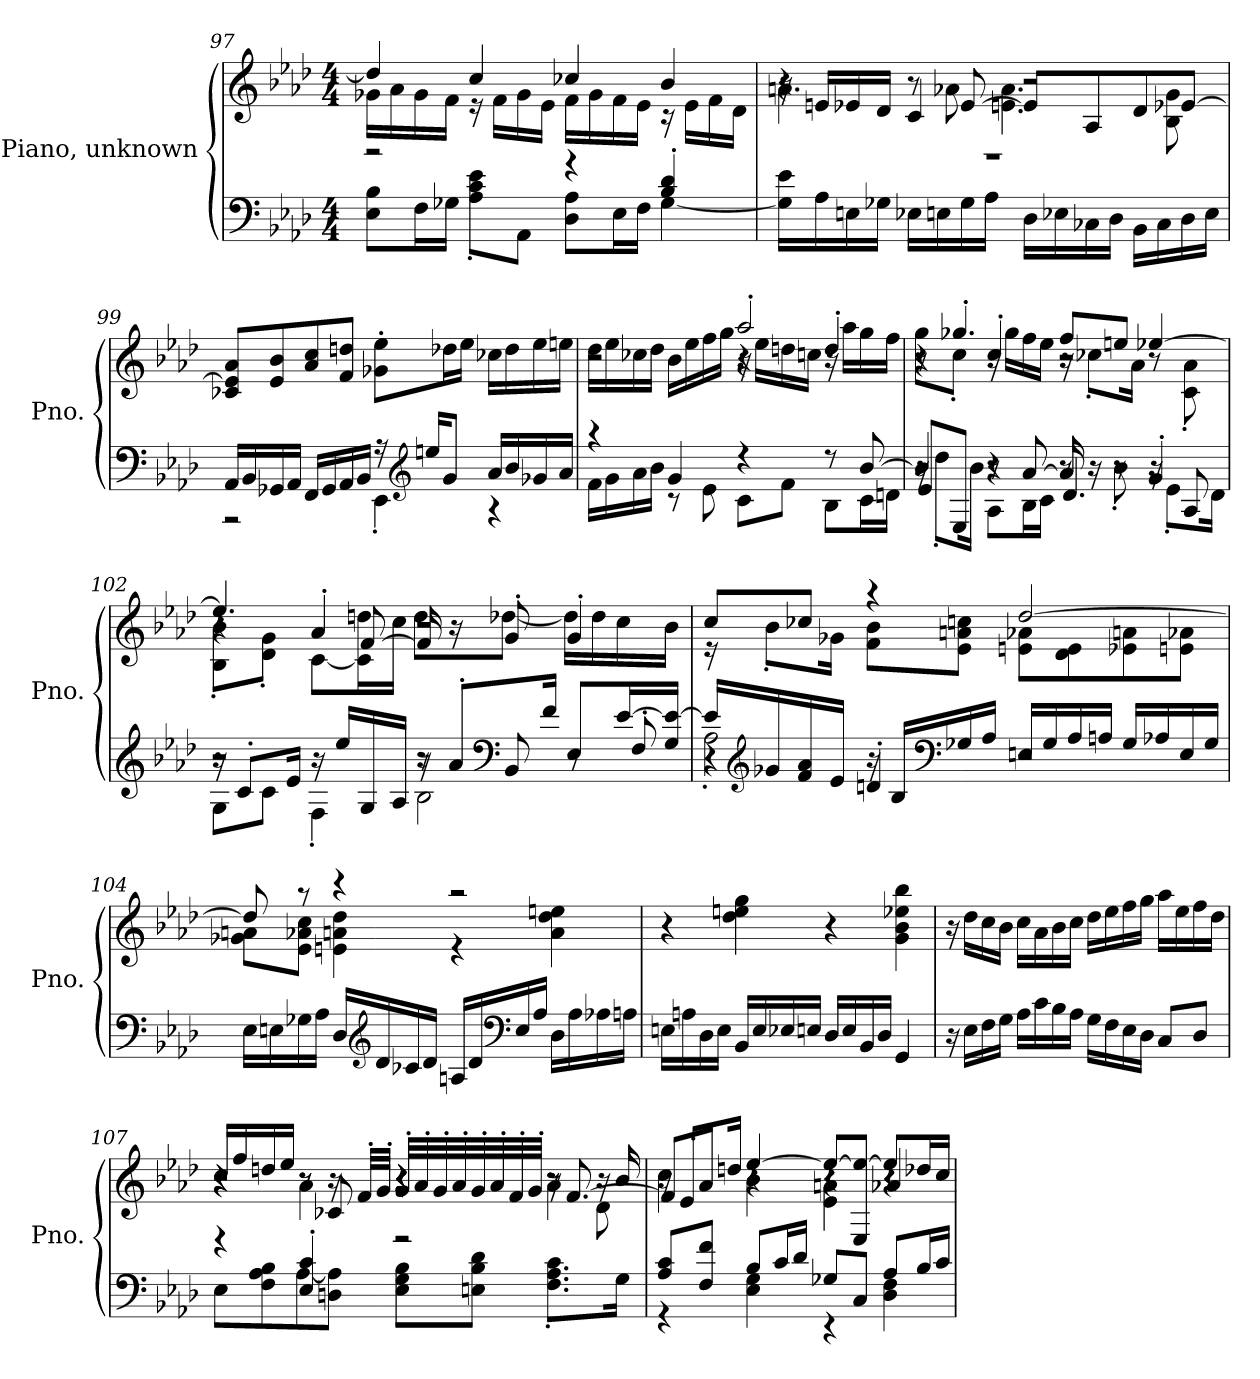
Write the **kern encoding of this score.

**kern	**kern
*part1	*part1
*staff2	*staff1
*I"Piano, unknown	*
*I'Pno.	*
*clefF4	*clefG2
*k[b-e-a-d-]	*k[b-e-a-d-]
*M4/4	*M4/4
=97	=97
*^	*^
2r	8E-\ 8B-\L	4dd-/]	16g-X\LL
.	.	.	16a-\
.	16F\L	.	16g-\
.	16G-X\JJ	.	16f\JJ
.	8A-\' 8c\' 8e-\'L	4cc/	16r
.	.	.	16f\LL
.	8AA-\J	.	16g-\
.	.	.	16e-\JJ
4r	8D-\ 8A-\L	4cc-X/	16f\LL
.	.	.	16g-\
.	16E-\L	.	16f\
.	16F\JJ	.	16e-\JJ
4B-/' 4d-/'	[4G-\	4b-/	16r
.	.	.	16e-\LL
.	.	.	16f\
.	.	.	16d-\JJ
!!LO:LB:g=z
=98	=98	=98	=98
*	*	*	*^
1r	16G-\] 16e-\LL	16r	4.an\	4r
.	16A-\	16en/LL	.	.
.	16En\	16e-X/	.	.
.	16G-X\JJ	16d-/JJ	.	.
.	16E-X\LL	8r	.	4c/
.	16En\	.	.	.
.	16G-\	[8e-/	8a-X\	.
.	16A-\JJ	.	.	.
.	16D-\LL	8e-/L]	4.en\ 4.a-\	2r
.	16E-X\	.	.	.
.	16C-X\	8A-/	.	.
.	16D-\JJ	.	.	.
.	16BB-\LL	8d-/	.	.
.	16C-\	.	.	.
.	16D-\	[8e-X/J	8B-\ 8g\	.
.	16E-\JJ	.	.	.
*	*	*v	*v	*v
=99	=99	=99
16AA-/LL	2r	8c-X/ 8e-/] 8a-/L
16BB-/	.	.
16GG-X/	.	8e-/ 8b-/
16AA-/JJ	.	.
16FF/LL	.	8a-/ 8cc/
16GG-/	.	.
16AA-/	.	8f/ 8ddn/J
16BB-/JJ	.	.
16r	4EE-'\	8g-X\' 8ee-\'L
*clefG2	*	*
16een/KL	.	.
8g/J	.	16dd-X\L
.	.	16ee-\JJ
16a-/LL	4r	16cc-X\LL
16b-/	.	16dd-\
16g-X/	.	16ee-\
16a-/JJ	.	16een\JJ
!!LO:LB:g=z
=100	=100	=100
*	*	*^
*	*	*	*^
4r	16f\LL	2r	16dd-\LL	2r
.	16g\	.	16ee-\	.
.	16a-\	.	16cc-X\	.
.	16b-\JJ	.	16dd-\JJ	.
4g/	8r	.	16b-\LL	.
.	.	.	16ee-\	.
.	8e-\	.	16ff\	.
.	.	.	16gg\JJ	.
4r	8c\L	2aa-'/	16r	4r
.	.	.	16ee-\LL	.
.	8f\J	.	16ddn\	.
.	.	.	16ccn\JJ	.
8r	8B-\L	.	16r	4dd'/
.	.	.	16aa-\LL	.
[8b-/	16c\L	.	16gg\	.
.	16dn\JJ	.	16ff\JJ	.
=101	=101	=101	=101	=101
*	*^	*	*	*
4b-/]	16r	8e-/L	8r	8gg\L	4r
.	8dd-'\L	.	.	.	.
.	.	8E-/J	4.gg-X'/	8cc'\J	.
.	16b-\Jk	.	.	.	.
8r	8A-\L	4r	.	16r	4cc'/
.	.	.	.	16gg-\LL	.
[8a-/	16B-\L	.	.	16ff\	.
.	16c\JJ	.	.	16ee-\JJ	.
16a-/]	8r	4.d-/	8ff/L	16r	2r
16r	.	.	.	8cc-X'\L	.
8r	8b-'\	.	8een/J	.	.
.	.	.	.	16a-\Jk	.
4g'/	16r	.	[4ee-X/	8r	.
.	8e-'\L	.	.	.	.
.	.	8A-/	.	8c\' 8a-\'	.
.	16d-\Jk	.	.	.	.
!!LO:LB:g=z	!!	!!
=102	=102	=102	=102	=102	=102
16r	8G\L	2r	4.ee-/]	8B-\' 8b-\'L	4r
8c'/L	.	.	.	.	.
.	8c\J	.	.	8d-\' 8g\'J	.
16e-/Jk	.	.	.	.	.
16r	4F'\	.	.	[8c\L	4a-'/
16ee-/LL	.	.	.	.	.
16G/	.	.	[8f/	16c\] 16ddn\L	.
16A-/JJ	.	.	.	16cc\JJ	.
16r	2B-\	8r	16f/]	8dd\L	2r
8a-'/L	.	.	16r	.	.
*clefF4	*	*	*	*	*
.	.	8BB-/	8g'/	[8dd-X\J	.
16f/Jk	.	.	.	.	.
8E-/L	.	8r	4g'/	16dd-\LL]	.
.	.	.	.	16dd-\	.
[16e-/L	.	8F'/	.	16cc\	.
16G/ 16e-/_JJ	.	.	.	16b-\JJ	.
*	*	*	*	*v	*v
!!LO:LB:g=z
=103	=103	=103	=103	=103
16e-/LL]	2A-'\	4r	8cc/L	16r
*clefG2	*	*	*	*
16g-X/	.	.	.	8b-'\L
16f/ 16a-/	.	.	8cc-X/J	.
16e-/JJ	.	.	.	16g-X\Jk
16r	.	4dn'/	4r	8f\ 8b-\L
16B-/LL	.	.	.	.
*clefF4	*	*	*	*
16G-X/	.	.	.	8e-\ 8an\ 8ccn\J
16A-/JJ	.	.	.	.
16En/LL	2r	2r	[2dd-/	8en\ 8a-X\L
16G-/	.	.	.	.
16A-/	.	.	.	8d-\ 8e\
16An/JJ	.	.	.	.
16G-/LL	.	.	.	8e-X\ 8an\
16A-X/	.	.	.	.
16E/	.	.	.	8en\ 8a-X\J
16G-/JJ	.	.	.	.
*v	*v	*v	*	*
!!LO:LB:g=z	!!
=104	=104	=104
16E-\LL	8dd-/]	8g-X\ 8an\L
16En\	.	.
16G-X\	8r	8e-\ 8a-X\ 8cc\J
16A-\JJ	.	.
16D-/LL	4r	4en\ 4an\ 4dd-\
*clefG2	*	*
16d-/	.	.
16c-X/	.	.
16d-/JJ	.	.
16An/LL	2r	4r
16d-/	.	.
*clefF4	*	*
16E/	.	.
16A/JJ	.	.
16D-\LL	.	4a\ 4dd-\ 4een\
16A\	.	.
16A-X\	.	.
16An\JJ	.	.
*	*v	*v
=105	=105
16En\LL	4r
16An\	.
16D-\	.
16E\JJ	.
16BB-/LL	4dd-\ 4een\ 4gg\
16E/	.
16E-X/	.
16En/JJ	.
16D-/LL	4r
16E/	.
16BB-/	.
16D-/JJ	.
4GG/	4g\ 4b-\ 4ee-X\ 4bb-\
!!LO:PB:g=z
=106	=106
16r	16r
16E-\LL	16dd-\LL
16F\	16cc\
16G\JJ	16b-\JJ
16A-\LL	16cc\LL
16c\	16a-\
16B-\	16b-\
16A-\JJ	16cc\JJ
16G\LL	16dd-\LL
16F\	16ee-\
16E-\	16ff\
16D-\JJ	16gg\JJ
8C/L	16aa-\LL
.	16ee-\
8D-/J	16ff\
.	16dd-\JJ
=107	=107
*^	*^
*	*	*	*^
*	*	*	*	*^
4r	8E-\L	16cc/LL	4r	4r	2r
.	.	16ff/	.	.	.
.	8F\ 8A-\ 8B-\	16ddn/	.	.	.
.	.	16ee-/JJ	.	.	.
4E-/' 4c/'	[8A-\	8r	4a-\	8r	.
.	8Dn\ 8A-\]J	16r	.	8c-X/	.
.	.	32f'/LLL	.	.	.
.	.	32g'/JJJ	.	.	.
2r	8E-\ 8G\ 8B-\L	32g'/LLL	4r	4r	4r
.	.	32a-'/	.	.	.
.	.	32g'/	.	.	.
.	.	32a-'/	.	.	.
.	8En\ 8B-\ 8d-\J	32g'/	.	.	.
.	.	32a-'/	.	.	.
.	.	32f'/	.	.	.
.	.	32g'/JJJ	.	.	.
.	8.F\' 8.A-\' 8.c\'L	8r	4a-\	16r	8r
.	.	.	.	[8.f/	.
.	.	16r	.	.	8d-\
.	16G\Jk	16b-/	.	.	.
*	*	*	*	*v	*v
!!LO:LB:g=z
=108	=108	=108	=108	=108
8A-/ 8c/L	4r	16r	4cc\	8f/L]
.	.	8e-'/L	.	.
8F/ 8f/J	.	.	.	8a-/J
.	.	16ddn/Jk	.	.
8B-/L	4E-\ 4G\	[4ee-/	4b-\	4r
16c/L	.	.	.	.
16d-/JJ	.	.	.	.
8G-X/L	4r	8ee-/L_	4e-\ 4an\	4r
8C/J	.	8E-/ 8ee-/_J	.	.
8A-/L	4D-\ 4F\	8ee-/L]	4r	4a-X/
16B-/L	.	16dd-X/L	.	.
16c/JJ	.	16cc/JJ	.	.
*v	*v	*	*	*
*	*v	*v	*v
=	=
*-	*-
